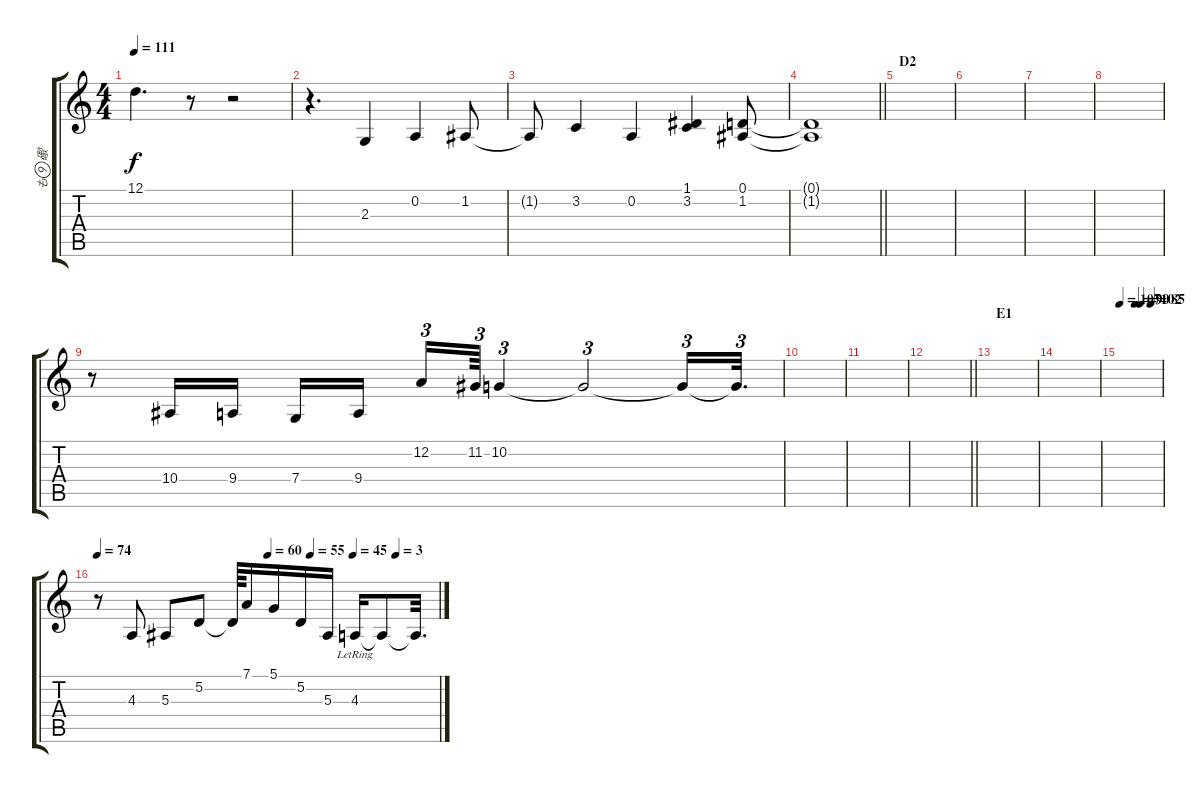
\track ("も礮" "も礮") {instrument accordion}
\staff {score tabs}
\tuning (D4 A3 F3 C3 G2 D2) {hide}
\ts (4 4)
\tempo 111
\clef g2
\ks c
12.1{t}.4{d dy f} r.8 r.2 |
r.4{d} 2.3.4{volume 9} 0.2.4 1.2.8 |
1.2{t}.8 3.2.4 0.2.4 (1.1 3.2).4 (0.1 1.2).8 |
\barLineRight lightlight
(0.1{t} 1.2{t}).1 |
\section ("" "D2")
|
|
|
|
r.8 10.4.16 9.4.16 7.4.16 9.4.16{beam splitsecondary} 12.2.16{tu (3 2)} 11.2.64{tu (3 2)} 10.2.4{tu (3 2)} 10.2{t}.2{tu (3 2)} 10.2{t}.16{tu (3 2)} 10.2{t}.32{d tu (3 2)} |
|
|
\barLineRight lightlight
|
\section ("" "E1")
|
|
\tempo 107
\tempo (90 0.375)
\tempo (102 0.5)
\tempo (85 0.75)
|
\tempo 74
\tempo (60 0.5)
\tempo (55 0.625)
\tempo (45 0.75)
\tempo (3 0.875)
r.8{volume 8} 4.3.8 5.3.8 5.2.8 5.2{t}.64 7.1.16 5.1.16 5.2.16 5.3.16 4.3{lr}.16 4.3{t}.8 4.3{t}.32{d}
